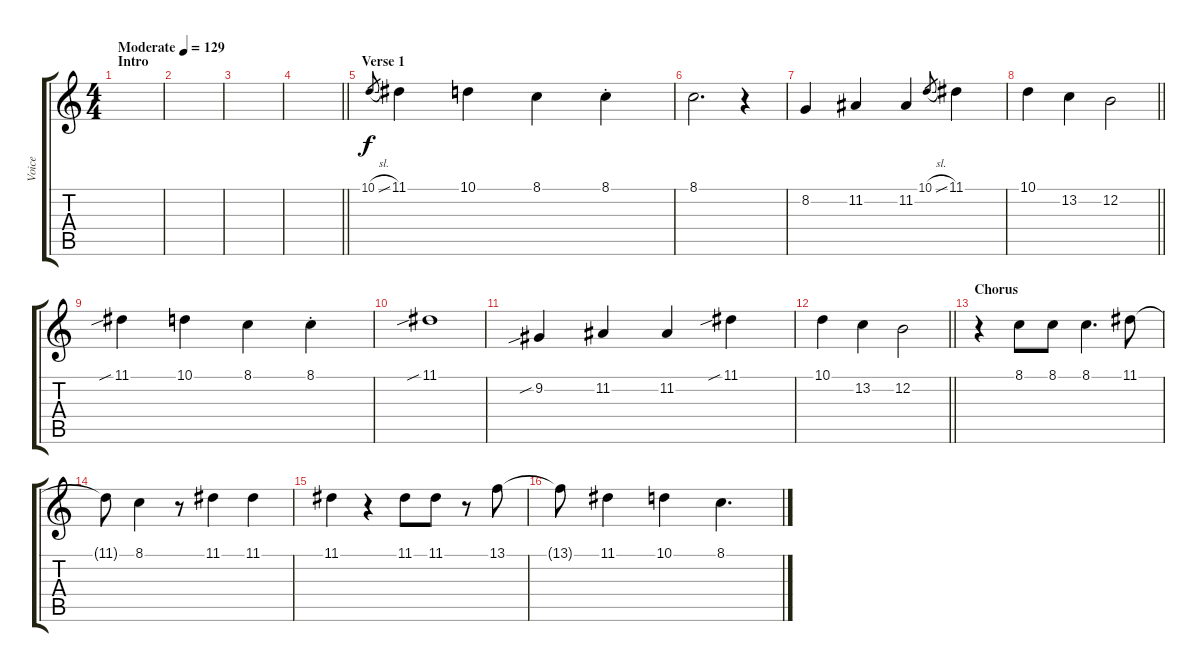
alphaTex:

\track ("Voice" "Voice") {instrument lead3calliope}
\staff {score tabs}
\tuning (E4 B3 G3 D3 A2 E2) {hide}
\ts (4 4)
\section ("" "Intro")
\tempo (129 "Moderate")
\clef g2
\ks c
|
|
|
\barLineRight lightlight
|
\section ("" "Verse 1")
10.1{sl}.8{gr} 11.1.4 10.1.4 8.1.4 8.1{st}.4 |
8.1.2{d} r.4 |
8.2.4 11.2.4 11.2.4 10.1{sl}.8{gr} 11.1.4 |
\barLineRight lightlight
10.1.4 13.2.4 12.2.2 |
11.1{sib}.4 10.1.4 8.1.4 8.1{st}.4 |
11.1{sib}.1 |
9.2{sib}.4 11.2.4 11.2.4 11.1{sib}.4 |
\barLineRight lightlight
10.1.4 13.2.4 12.2.2 |
\section ("" "Chorus")
r.4 8.1.8 8.1.8 8.1.4{d} 11.1.8 |
11.1{t}.8 8.1.4 r.8 11.1.4 11.1.4 |
11.1.4 r.4 11.1.8 11.1.8 r.8 13.1.8 |
13.1{t}.8 11.1.4 10.1.4 8.1.4{d}
